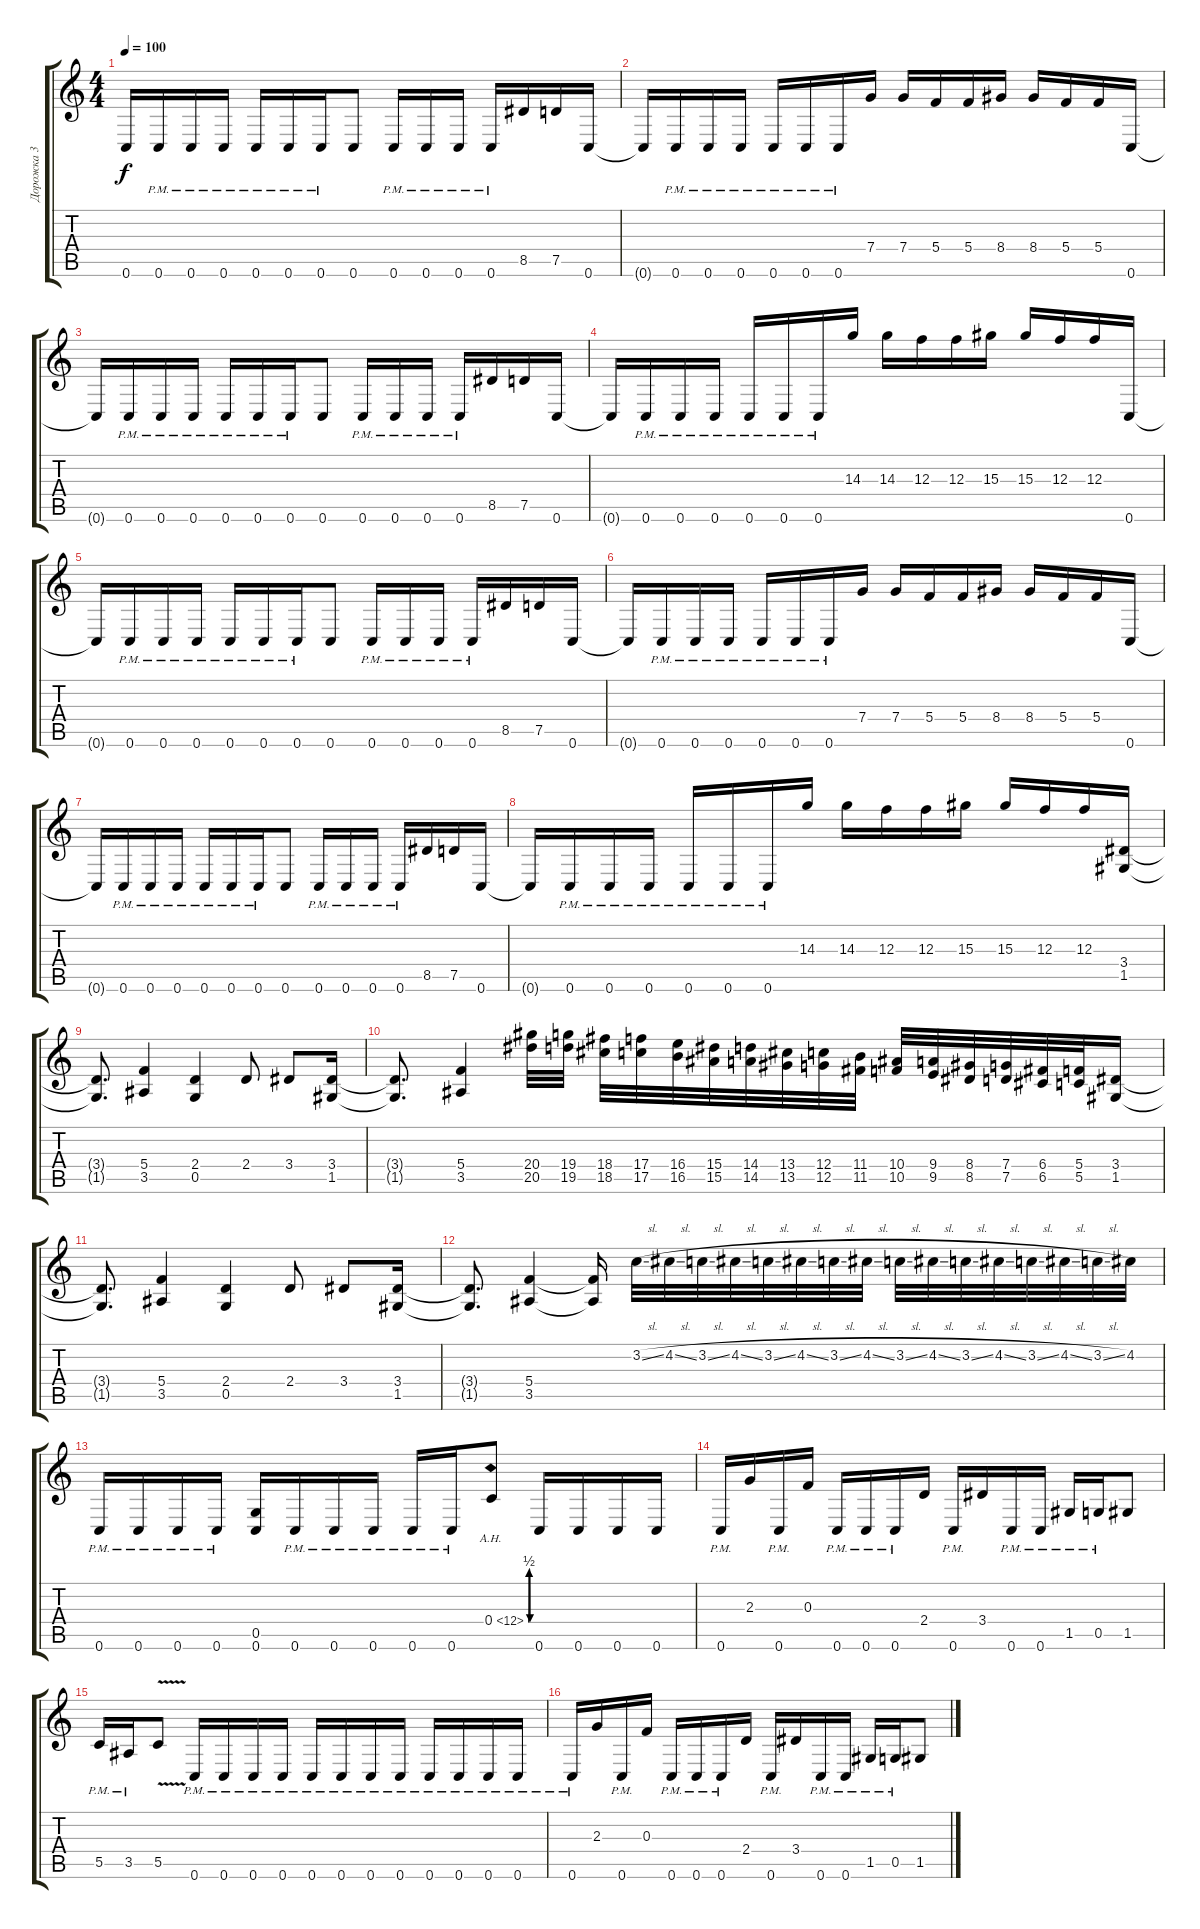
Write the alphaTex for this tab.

\track ("Дорожка 3" "Дорожка 3") {instrument distortionguitar}
\staff {score tabs}
\tuning (D4 A3 F3 C3 G2 C2) {hide}
\ts (4 4)
\tempo 100
\clef g2
\ks c
0.6{t}.16{dy f} 0.6{pm}.16 0.6{pm}.16 0.6{pm}.16 0.6{pm}.16 0.6{pm}.16 0.6{pm}.16 0.6.8 0.6{pm}.16 0.6{pm}.16 0.6{pm}.16 0.6{pm}.16 8.5.16 7.5.16 0.6.16 |
0.6{t}.16 0.6{pm}.16 0.6{pm}.16 0.6{pm}.16 0.6{pm}.16 0.6{pm}.16 0.6{pm}.16 7.4.16 7.4.16 5.4.16 5.4.16 8.4.16 8.4.16 5.4.16 5.4.16 0.6.16 |
0.6{t}.16 0.6{pm}.16 0.6{pm}.16 0.6{pm}.16 0.6{pm}.16 0.6{pm}.16 0.6{pm}.16 0.6.8 0.6{pm}.16 0.6{pm}.16 0.6{pm}.16 0.6{pm}.16 8.5.16 7.5.16 0.6.16 |
0.6{t}.16 0.6{pm}.16 0.6{pm}.16 0.6{pm}.16 0.6{pm}.16 0.6{pm}.16 0.6{pm}.16 14.3.16 14.3.16 12.3.16 12.3.16 15.3.16 15.3.16 12.3.16 12.3.16 0.6.16 |
0.6{t}.16 0.6{pm}.16 0.6{pm}.16 0.6{pm}.16 0.6{pm}.16 0.6{pm}.16 0.6{pm}.16 0.6.8 0.6{pm}.16 0.6{pm}.16 0.6{pm}.16 0.6{pm}.16 8.5.16 7.5.16 0.6.16 |
0.6{t}.16 0.6{pm}.16 0.6{pm}.16 0.6{pm}.16 0.6{pm}.16 0.6{pm}.16 0.6{pm}.16 7.4.16 7.4.16 5.4.16 5.4.16 8.4.16 8.4.16 5.4.16 5.4.16 0.6.16 |
0.6{t}.16 0.6{pm}.16 0.6{pm}.16 0.6{pm}.16 0.6{pm}.16 0.6{pm}.16 0.6{pm}.16 0.6.8 0.6{pm}.16 0.6{pm}.16 0.6{pm}.16 0.6{pm}.16 8.5.16 7.5.16 0.6.16 |
0.6{t}.16 0.6{pm}.16 0.6{pm}.16 0.6{pm}.16 0.6{pm}.16 0.6{pm}.16 0.6{pm}.16 14.3.16 14.3.16 12.3.16 12.3.16 15.3.16 15.3.16 12.3.16 12.3.16 (3.4 1.5).16 |
(3.4{t} 1.5{t}).8{d} (5.4 3.5).4 (2.4 0.5).4 2.4.8 3.4.8 (3.4 1.5).16 |
(3.4{t} 1.5{t}).8{d} (5.4 3.5).4 (20.4 20.5).32 (19.4 19.5).32 (18.4 18.5).32 (17.4 17.5).32 (16.4 16.5).32 (15.4 15.5).32 (14.4 14.5).32 (13.4 13.5).32 (12.4 12.5).32 (11.4 11.5).32 (10.4 10.5).32 (9.4 9.5).32 (8.4 8.5).32 (7.4 7.5).32 (6.4 6.5).32 (5.4 5.5).32 (3.4 1.5).16 |
(3.4{t} 1.5{t}).8{d} (5.4 3.5).4 (2.4 0.5).4 2.4.8 3.4.8 (3.4 1.5).16 |
(3.4{t} 1.5{t}).8{d} (5.4 3.5).4 (5.4{t} 3.5{t}).16 3.2{sl}.32 4.2{sl}.32 3.2{sl}.32 4.2{sl}.32 3.2{sl}.32 4.2{sl}.32 3.2{sl}.32 4.2{sl}.32 3.2{sl}.32 4.2{sl}.32 3.2{sl}.32 4.2{sl}.32 3.2{sl}.32 4.2{sl}.32 3.2{sl}.32 4.2.32 |
0.6{pm}.16 0.6{pm}.16 0.6{pm}.16 0.6{pm}.16 (0.5 0.6).16 0.6{pm}.16 0.6{pm}.16 0.6{pm}.16 0.6{pm}.16 0.6{pm}.16 0.4{be (custom 0 0 10 2 20 2 30 0 60 0) ah 12}.8 0.6.16 0.6.16 0.6.16 0.6.16 |
0.6{pm}.16 2.3.16 0.6{pm}.16 0.3.16 0.6{pm}.16 0.6{pm}.16 0.6{pm}.16 2.4.16 0.6{pm}.16 3.4.16 0.6{pm}.16 0.6{pm}.16 1.5{pm}.16 0.5{pm}.16 1.5.8 |
5.5{pm}.16 3.5{pm}.16 5.5{v}.8 0.6{pm}.16 0.6{pm}.16 0.6{pm}.16 0.6{pm}.16 0.6{pm}.16 0.6{pm}.16 0.6{pm}.16 0.6{pm}.16 0.6{pm}.16 0.6{pm}.16 0.6{pm}.16 0.6{pm}.16 |
0.6{pm}.16 2.3.16 0.6{pm}.16 0.3.16 0.6{pm}.16 0.6{pm}.16 0.6{pm}.16 2.4.16 0.6{pm}.16 3.4.16 0.6{pm}.16 0.6{pm}.16 1.5{pm}.16 0.5{pm}.16 1.5.8
